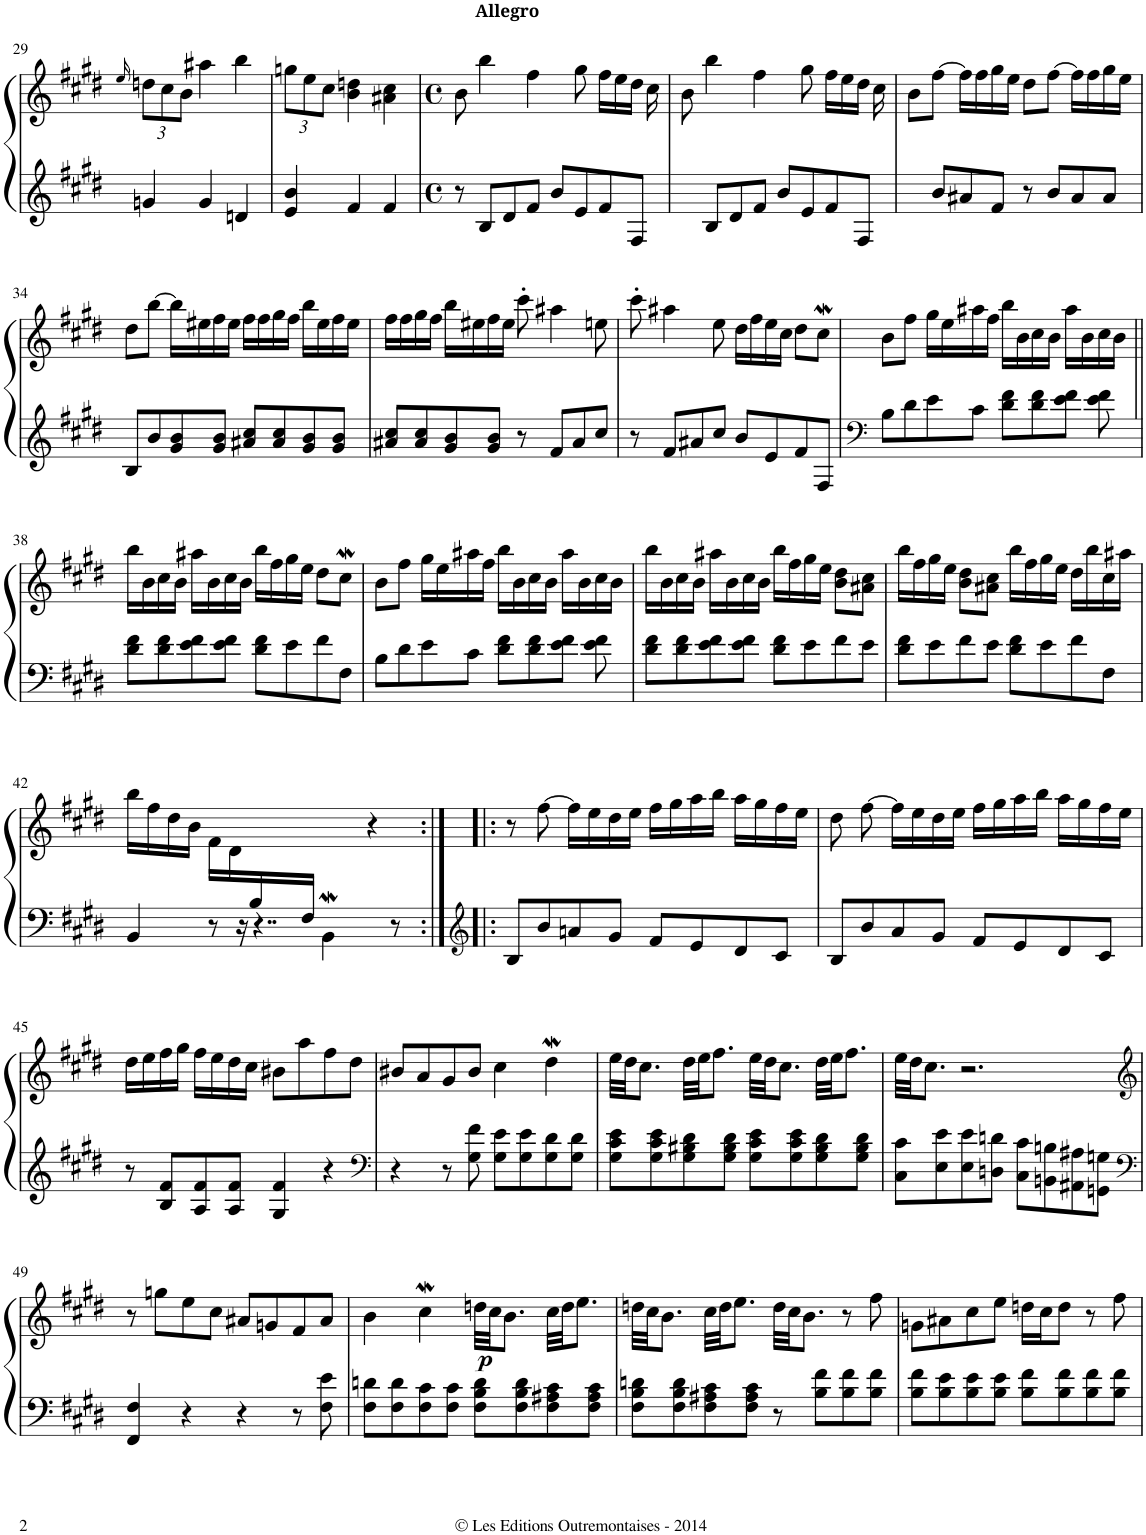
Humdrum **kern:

**kern	**kern	**dynam
*part1	*part1	*part1
*staff2	*staff1	*staff1/2
!!LO:PB:g=z
*clefG2	*clefG2	*
*k[f#c#g#d#]	*k[f#c#g#d#]	*
*M3/4	*M3/4	*
=29	=29	=29
.	16qee/	.
*	*Xbrackettup	*
4gn/	12ddn\L	.
.	12cc#\	.
.	12b\J	.
4g/	4aa#X\	.
4dn/	4bb\	.
=30	=30	=30
4e/ 4b/	12ggn\L	.
.	12ee\	.
.	12cc#\J	.
4f#/	4b\ 4ddn\	.
4f#/	4a#X\ 4cc#\	.
=31	=31	=31
*M4/4	*M4/4	*
*met(c)	*met(c)	*
8r	8b\	.
!	!LO:TX:a:B:t=Allegro	!
8B/L	4bb\	.
8d#/	.	.
8f#/J	4ff#\	.
8b/L	.	.
8e/	8gg#\	.
8f#/	16ff#\LL	.
.	16ee\	.
8F#/J	16dd#\JJ	.
.	16cc#\	.
=32	=32	=32
8ryy	8b\	.
8B/L	4bb\	.
8d#/	.	.
8f#/J	4ff#\	.
8b/L	.	.
8e/	8gg#\	.
8f#/	16ff#\LL	.
.	16ee\	.
8F#/J	16dd#\JJ	.
.	16cc#\	.
=33	=33	=33
8ryy	8b\L	.
8b/L	[8ff#\J	.
8a#X/	16ff#\LL]	.
.	16ff#\	.
8f#/J	16gg#\	.
.	16ee\JJ	.
8r	8dd#\L	.
8b/L	[8ff#\J	.
8a#/	16ff#\LL]	.
.	16ff#\	.
8a#/J	16gg#\	.
.	16ee\JJ	.
!!LO:LB:g=z
=34	=34	=34
8B/L	8dd#\L	.
8b/	[8bb\J	.
8g#/ 8b/	16bb\LL]	.
.	16ee#X\	.
8g#/ 8b/J	16ff#\	.
.	16ee#\JJ	.
8a#X/ 8cc#/L	16ff#\LL	.
.	16ff#\	.
8a#/ 8cc#/	16gg#\	.
.	16ff#\JJ	.
8g#/ 8b/	16bb\LL	.
.	16ee#\	.
8g#/ 8b/J	16ff#\	.
.	16ee#\JJ	.
=35	=35	=35
8a#X/ 8cc#/L	16ff#\LL	.
.	16ff#\	.
8a#/ 8cc#/	16gg#\	.
.	16ff#\JJ	.
8g#/ 8b/	16bb\LL	.
.	16ee#X\	.
8g#/ 8b/J	16ff#\	.
.	16ee#\JJ	.
8r	8ccc#'\	.
8f#/L	4aa#X\	.
8a#/	.	.
8cc#/J	8een\	.
=36	=36	=36
8r	8ccc#'\	.
8f#/L	4aa#X\	.
8a#X/	.	.
8cc#/J	8ee\	.
8b/L	16dd#\LL	.
.	16ff#\	.
8e/	16ee\	.
.	16cc#\JJ	.
8f#/	8dd#\L	.
8F#/J	8cc#W\J	.
=37	=37	=37
*clefF4	*	*
8B\L	8b\L	.
8d#\	8ff#\J	.
8e\	16gg#\LL	.
.	16ee\	.
8c#\J	16aa#X\	.
.	16ff#\JJ	.
8d#\ 8f#\L	16bb\LL	.
.	16b\	.
8d#\ 8f#\	16cc#\	.
.	16b\JJ	.
8e\ 8f#\J	16aa#\LL	.
.	16b\	.
8e\ 8f#\	16cc#\	.
.	16b\JJ	.
!!LO:LB:g=z
=38||	=38||	=38||
8d#\ 8f#\L	16bb\LL	.
.	16b\	.
8d#\ 8f#\	16cc#\	.
.	16b\JJ	.
8e\ 8f#\	16aa#X\LL	.
.	16b\	.
8e\ 8f#\J	16cc#\	.
.	16b\JJ	.
8d#\ 8f#\L	16bb\LL	.
.	16ff#\	.
8e\	16gg#\	.
.	16ee\JJ	.
8f#\	8dd#\L	.
8F#\J	8cc#W\J	.
=39	=39	=39
8B\L	8b\L	.
8d#\	8ff#\J	.
8e\	16gg#\LL	.
.	16ee\	.
8c#\J	16aa#X\	.
.	16ff#\JJ	.
8d#\ 8f#\L	16bb\LL	.
.	16b\	.
8d#\ 8f#\	16cc#\	.
.	16b\JJ	.
8e\ 8f#\J	16aa#\LL	.
.	16b\	.
8e\ 8f#\	16cc#\	.
.	16b\JJ	.
=40	=40	=40
8d#\ 8f#\L	16bb\LL	.
.	16b\	.
8d#\ 8f#\	16cc#\	.
.	16b\JJ	.
8e\ 8f#\	16aa#X\LL	.
.	16b\	.
8e\ 8f#\J	16cc#\	.
.	16b\JJ	.
8d#\ 8f#\L	16bb\LL	.
.	16ff#\	.
8e\	16gg#\	.
.	16ee\JJ	.
8f#\	8b\ 8dd#\L	.
8e\J	8a#X\ 8cc#\J	.
=41	=41	=41
8d#\ 8f#\L	16bb\LL	.
.	16ff#\	.
8e\	16gg#\	.
.	16ee\JJ	.
8f#\	8b\ 8dd#\L	.
8e\J	8a#X\ 8cc#\J	.
8d#\ 8f#\L	16bb\LL	.
.	16ff#\	.
8e\	16gg#\	.
.	16ee\JJ	.
8f#\	16dd#\LL	.
.	16bb\	.
8F#\J	16cc#\	.
.	16aa#X\JJ	.
!!LO:LB:g=z
=42	=42	=42
*^	*	*
4.ryy	4BB/	16bb\LL	.
.	.	16ff#\	.
.	.	16dd#\	.
.	.	16b\JJ	.
.	8r	16f#\LL	.
.	.	16d#\	.
16B/	16r	4.ryy	.
16F#/JJ	4..r	.	.
4BBW\	.	.	.
4ryy	.	4r	.
.	8r	.	.
*v	*v	*	*
=43:|!|:	=43:|!|:	=43:|!|:
*clefG2	*	*
8B/L	8r	.
8b/	[8ff#\	.
8an/	16ff#\LL]	.
.	16ee\	.
8g#/J	16dd#\	.
.	16ee\JJ	.
8f#/L	16ff#\LL	.
.	16gg#\	.
8e/	16aa\	.
.	16bb\JJ	.
8d#/	16aa\LL	.
.	16gg#\	.
8c#/J	16ff#\	.
.	16ee\JJ	.
=44	=44	=44
8B/L	8dd#\	.
8b/	[8ff#\	.
8a/	16ff#\LL]	.
.	16ee\	.
8g#/J	16dd#\	.
.	16ee\JJ	.
8f#/L	16ff#\LL	.
.	16gg#\	.
8e/	16aa\	.
.	16bb\JJ	.
8d#/	16aa\LL	.
.	16gg#\	.
8c#/J	16ff#\	.
.	16ee\JJ	.
!!LO:LB:g=z
=45	=45	=45
8r	16dd#\LL	.
.	16ee\	.
8B/ 8f#/L	16ff#\	.
.	16gg#\JJ	.
8A/ 8f#/	16ff#\LL	.
.	16ee\	.
8A/ 8f#/J	16dd#\	.
.	16cc#\JJ	.
4G#/ 4f#/	8b#X\L	.
.	8aa\	.
4r	8ff#\	.
.	8dd#\J	.
=46	=46	=46
*clefF4	*	*
4r	8b#X/L	.
.	8a/	.
8r	8g#/	.
8G#\ 8f#\	8b#/J	.
8G#\ 8e\L	4cc#\	.
8G#\ 8e\	.	.
8G#\ 8d#\	4dd#W\	.
8G#\ 8d#\J	.	.
=47	=47	=47
8G#\ 8c#\ 8e\L	32ee\LLL	.
.	32dd#\JJ	.
.	8.cc#\J	.
8G#\ 8c#\ 8e\	.	.
8G#\ 8B#X\ 8d#\	32dd#\LLL	.
.	32ee\JJ	.
.	8.ff#\J	.
8G#\ 8B#\ 8d#\J	.	.
8G#\ 8c#\ 8e\L	32ee\LLL	.
.	32dd#\JJ	.
.	8.cc#\J	.
8G#\ 8c#\ 8e\	.	.
8G#\ 8B#\ 8d#\	32dd#\LLL	.
.	32ee\JJ	.
.	8.ff#\J	.
8G#\ 8B#\ 8d#\J	.	.
=48	=48	=48
8C#\ 8c#\L	32ee\LLL	.
.	32dd#\JJ	.
.	8.cc#\J	.
8E\ 8e\	.	.
8E\ 8e\	2.r	.
8Dn\ 8dn\J	.	.
8C#\ 8c#\L	.	.
8BBn\ 8Bn\	.	.
8AA#X\ 8A#X\	.	.
8GGn\ 8Gn\J	.	.
!!LO:LB:g=z
=49	=49	=49
*clefF4	*clefG2	*
4FF#/ 4F#/	8r	.
.	8ggn\L	.
4r	8ee\	.
.	8cc#\J	.
4r	8a#X/L	.
.	8gn/	.
8r	8f#/	.
8F#\ 8e\	8a#/J	.
=50	=50	=50
8F#\ 8dn\L	4b\	.
8F#\ 8d\	.	.
8F#\ 8c#\	4cc#W\	.
8F#\ 8c#\J	.	.
!	!	!LO:DY:b
8F#\ 8B\ 8d\L	32ddn\LLL	p
.	32cc#\JJ	.
.	8.b\J	.
8F#\ 8B\ 8d\	.	.
8F#\ 8A#X\ 8c#\	32cc#\LLL	.
.	32dd\JJ	.
.	8.ee\J	.
8F#\ 8A#\ 8c#\J	.	.
=51	=51	=51
8F#\ 8B\ 8dn\L	32ddn\LLL	.
.	32cc#\JJ	.
.	8.b\J	.
8F#\ 8B\ 8d\	.	.
8F#\ 8A#X\ 8c#\	32cc#\LLL	.
.	32dd\JJ	.
.	8.ee\J	.
8F#\ 8A#\ 8c#\J	.	.
8r	32dd\LLL	.
.	32cc#\JJ	.
.	8.b\J	.
8B\ 8f#\L	.	.
8B\ 8f#\	8r	.
8B\ 8f#\J	8ff#\	.
=52	=52	=52
8B\ 8f#\L	8gn\L	.
8B\ 8e\	8a#X\	.
8B\ 8e\	8cc#\	.
8B\ 8e\J	8ee\J	.
8B\ 8f#\L	16ddn\LL	.
.	16cc#\J	.
8B\ 8f#\	8dd\J	.
8B\ 8f#\	8r	.
8B\ 8f#\J	8ff#\	.
=	=	=
*-	*-	*-
